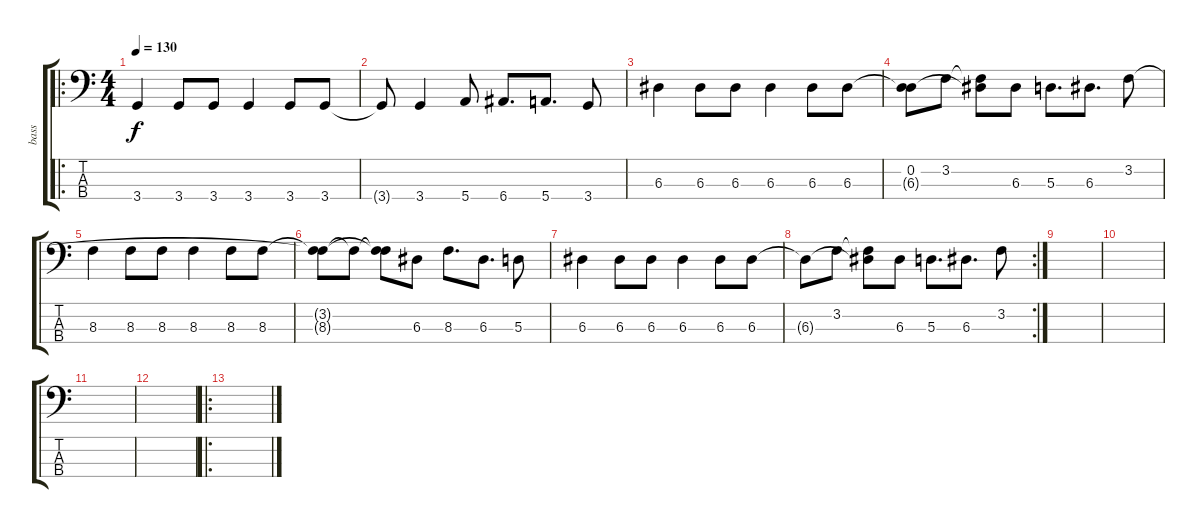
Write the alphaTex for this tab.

\track ("bass" "bass") {instrument electricbasspick}
\staff {score tabs}
\tuning (G2 D2 A1 E1) {hide}
\ro
\ts (4 4)
\tempo 130
\clef f4
\ks c
3.4.4{dy f} 3.4.8 3.4.8 3.4.4 3.4.8 3.4.8 |
3.4{t}.8 3.4.4 5.4.8 6.4.8{d} 5.4.8{d} 3.4.8 |
6.3.4 6.3.8 6.3.8 6.3.4 6.3.8 6.3.8 |
(0.2 6.3{t}).8 3.2.8 (3.2{t} 6.3{t}).8 6.3.8 5.3.8{d} 6.3.8{d} 3.2.8 |
8.3.4 8.3.8 8.3.8 8.3.4 8.3.8 8.3.8 |
(3.2{t} 8.3{t}).8 8.3{t}.8 (3.2{t} 8.3{t}).8 6.3.8 8.3.8{d} 6.3.8{d} 5.3.8 |
6.3.4 6.3.8 6.3.8 6.3.4 6.3.8 6.3.8 |
\rc 2
6.3{t}.8 3.2.8 (3.2{t} 6.3{t}).8 6.3.8 5.3.8{d} 6.3.8{d} 3.2.8 |
|
|
|
|
\ro
